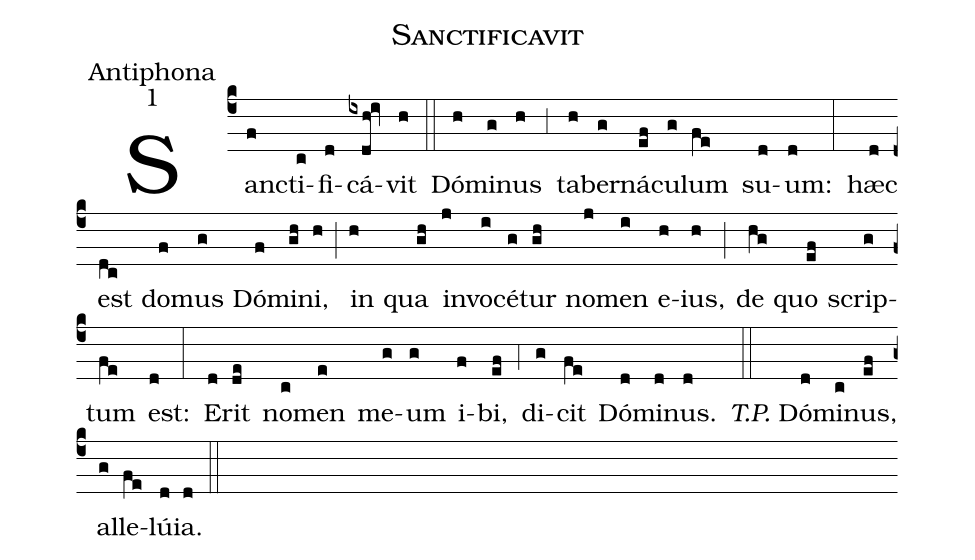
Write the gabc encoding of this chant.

name:Sanctificavit;
office-part:Antiphona;
mode:1;
%%
(c4) San(f)cti(c)fi(d)cá(ixdh!iv)vit(h) (::)
Dó(h)mi(g)nus(h) (,3) ta(h)ber(g)ná(ef)cu(g)lum(fe) su(d)um:(d) (:)
hæc(d) est(dc) do(f)mus(g) Dó(f)mi(gh)ni,(h) (;) in(h) qua(gh) in(j)vo(i)cé(g)tur(gh) no(j)men(i) e(h)ius,(h) (;) de(hg) quo(ef) scrip(g)tum(fe) est:(d) (:)
E(d)rit(de) no(c)men(e) me(g)um(g) i(f)bi,(ef) (,4) di(g)cit(fe) Dó(d)mi(d)nus.(d) (::) <i>T.P.</i> Dó(d)mi(c)nus,(ef) al(g)le(fe)lú(d)ia.(d) (::)
